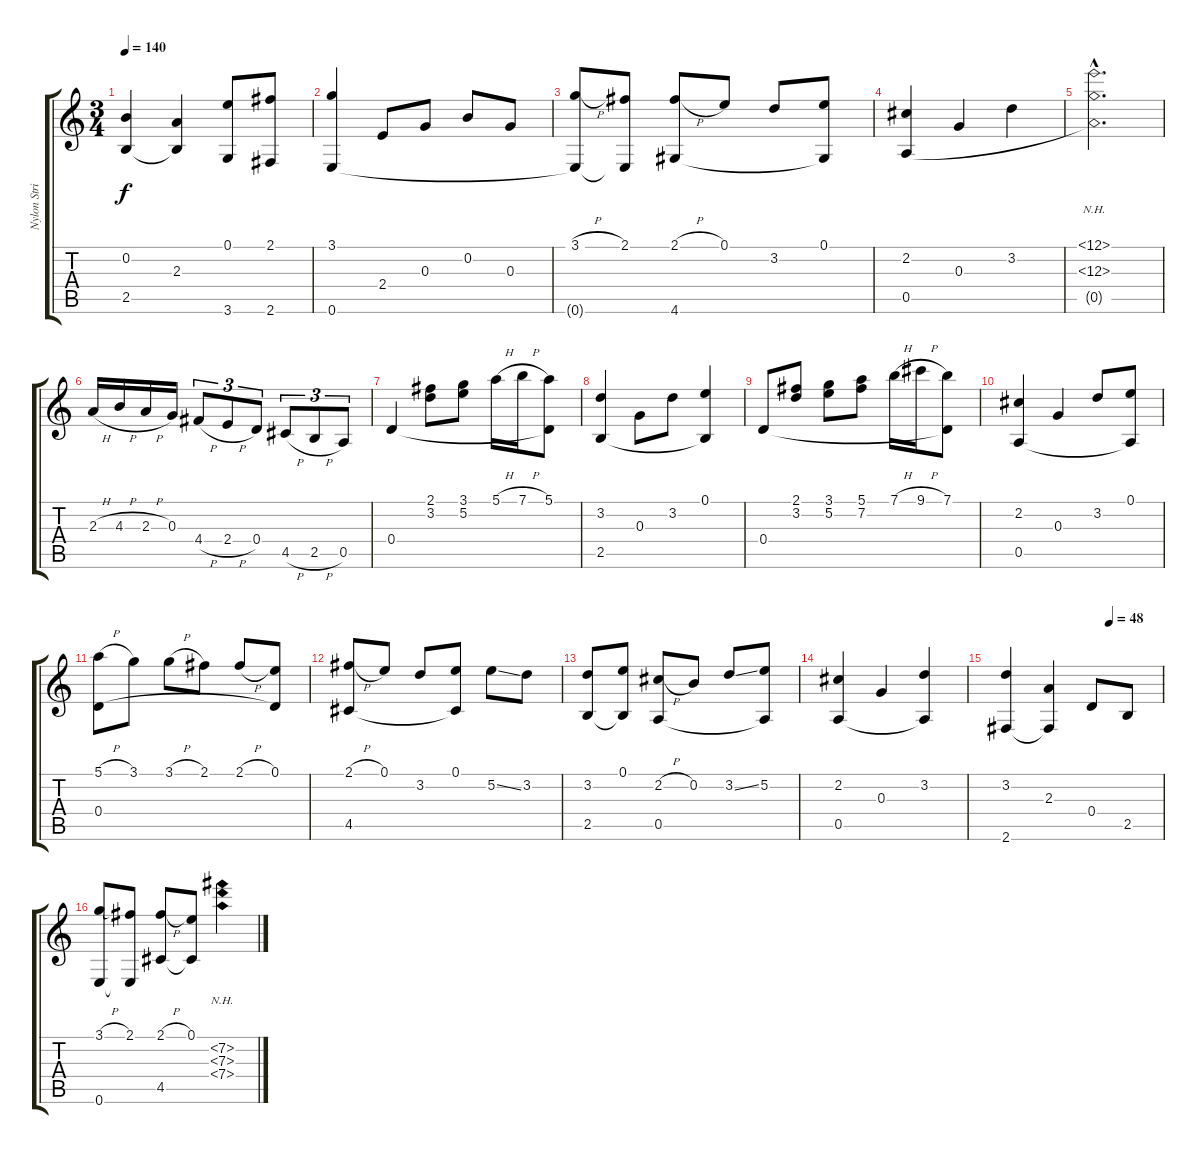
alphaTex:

\track ("Nylon Strings" "Nylon Stri") {instrument acousticguitarnylon}
\staff {score tabs}
\tuning (E4 B3 G3 D3 A2 E2) {hide}
\ts (3 4)
\tempo 140
\clef g2
\ks c
(0.2 2.5).4{dy f} (2.3 2.5{t}).4 (0.1 3.6).8 (2.1 2.6).8 |
(3.1 0.6).4 2.4.8 0.3.8 0.2.8 0.3.8 |
(3.1{h} 0.6{t}).8 (2.1 0.6{t}).8 (2.1{h} 4.6).8 0.1.8 3.2.8 (0.1 4.6{t}).8 |
(2.2 0.5).4 0.3.4 3.2.4 |
(12.1{nh hac} 12.3{nh hac} 0.5{nh hac t}).2{d} |
2.3{h}.16 4.3{h}.16 2.3{h}.16 0.3.16 4.4{h}.8{tu (3 2)} 2.4{h}.8{tu (3 2)} 0.4.8{tu (3 2)} 4.5{h}.8{tu (3 2)} 2.5{h}.8{tu (3 2)} 0.5.8{tu (3 2)} |
0.4.4 (2.1 3.2).8 (3.1 5.2).8 5.1{h}.16 7.1{h}.16 (5.1 0.4{t}).8 |
(3.2 2.5).4 0.3.8 3.2.8 (0.1 2.5{t}).4 |
0.4.8 (2.1 3.2).8 (3.1 5.2).8 (5.1 7.2).8 7.1{h}.16 9.1{h}.16 (7.1 0.4{t}).8 |
(2.2 0.5).4 0.3.4 3.2.8 (0.1 0.5{t}).8 |
(5.1{h} 0.4).8 3.1.8 3.1{h}.8 2.1.8 2.1{h}.8 (0.1 0.4{t}).8 |
(2.1{h} 4.5).8 0.1.8 3.2.8 (0.1 4.5{t}).8 5.2{ss}.8 3.2.8 |
(3.2 2.5).8 (0.1 2.5{t}).8 (2.2{h} 0.5).8 0.2.8 3.2{ss}.8 (5.2 0.5{t}).8 |
(2.2 0.5).4 0.3.4 (3.2 0.5{t}).4 |
\tempo (48 0.6666666666666666)
(3.2 2.6).4 (2.3 2.6{t}).4 0.4.8 2.5.8 |
(3.1{h} 0.6).8 (2.1 0.6{t}).8 (2.1{h} 4.5).8 (0.1 4.5{t}).8 (7.2{nh} 7.3{nh} 7.4{nh}).4
